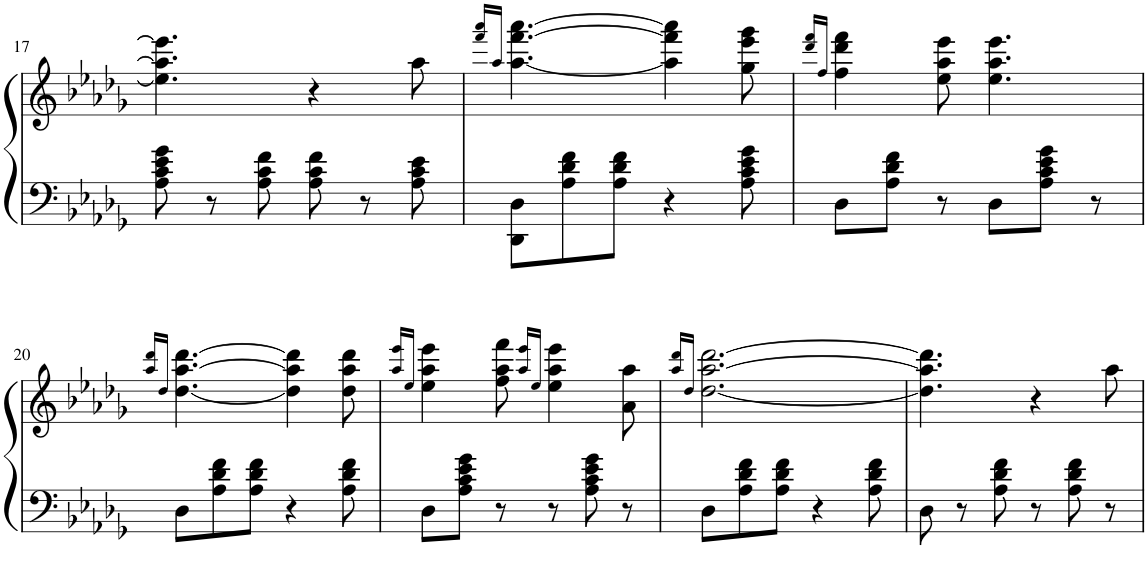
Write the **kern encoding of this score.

**kern	**kern
*part1	*part1
*staff2	*staff1
*I"Piano	*
*I'Pno.	*
!!LO:PB:g=z
*clefF4	*clefG2
*k[b-e-a-d-g-]	*k[b-e-a-d-g-]
*M6/8	*M6/8
=17	=17
*^	*
8ryy	8A-\ 8c\ 8e-\ 8g-\	4.ee-\] 4.aa-\] 4.eee-\]
8r	8ryy	.
4ryy	8A-\ 8c\ 8f\	.
.	8A-\ 8c\ 8f\	4r
8r	8ryy	.
8ryy	8A-\ 8c\ 8e-\	8aa-\
*v	*v	*
=18	=18
.	16qfff/ 16qaaa-/LL
.	16qaa-/JJ
8DD-\ 8D-\L	[4.aa-\ [4.fff\ [4.aaa-\
8A-\ 8d-\ 8f\	.
8A-\ 8d-\ 8f\J	.
4r	4aa-\] 4fff\] 4aaa-\]
8A-\ 8c\ 8e-\ 8g-\	8gg-\ 8eee-\ 8ggg-\
=19	=19
.	16qddd-/ 16qfff/LL
.	16qff/JJ
8D-\L	4ff\ 4ddd-\ 4fff\
8A-\ 8d-\ 8f\J	.
8r	8ee-\ 8aa-\ 8eee-\
8D-\L	4.ee-\ 4.aa-\ 4.eee-\
8A-\ 8c\ 8e-\ 8g-\J	.
8r	.
!!LO:LB:g=z
=20	=20
.	16qaa-/ 16qddd-/LL
.	16qdd-/JJ
8D-\L	[4.dd-\ [4.aa-\ [4.ddd-\
8A-\ 8d-\ 8f\	.
8A-\ 8d-\ 8f\J	.
4r	4dd-\] 4aa-\] 4ddd-\]
8A-\ 8d-\ 8f\	8dd-\ 8aa-\ 8ddd-\
=21	=21
.	16qaa-/ 16qeee-/LL
.	16qee-/JJ
8D-\L	4ee-\ 4aa-\ 4eee-\
8A-\ 8c\ 8e-\ 8g-\J	.
8r	8ff\ 8aa-\ 8fff\
.	16qaa-/ 16qeee-/LL
.	16qee-/JJ
8r	4ee-\ 4aa-\ 4eee-\
8A-\ 8c\ 8e-\ 8g-\	.
8r	8a-\ 8aa-\
=22	=22
.	16qaa-/ 16qddd-/LL
.	16qdd-/JJ
8D-\L	[2.dd-\ [2.aa-\ [2.ddd-\
8A-\ 8d-\ 8f\	.
8A-\ 8d-\ 8f\J	.
4r	.
8A-\ 8d-\ 8f\	.
=23	=23
*^	*
8ryy	8D-\	4.dd-\] 4.aa-\] 4.ddd-\]
8r	8ryy	.
8ryy	8A-\ 8d-\ 8f\	.
8r	8ryy	4r
8ryy	8A-\ 8d-\ 8f\	.
8r	8ryy	8aa-\
*v	*v	*
=	=
*-	*-
